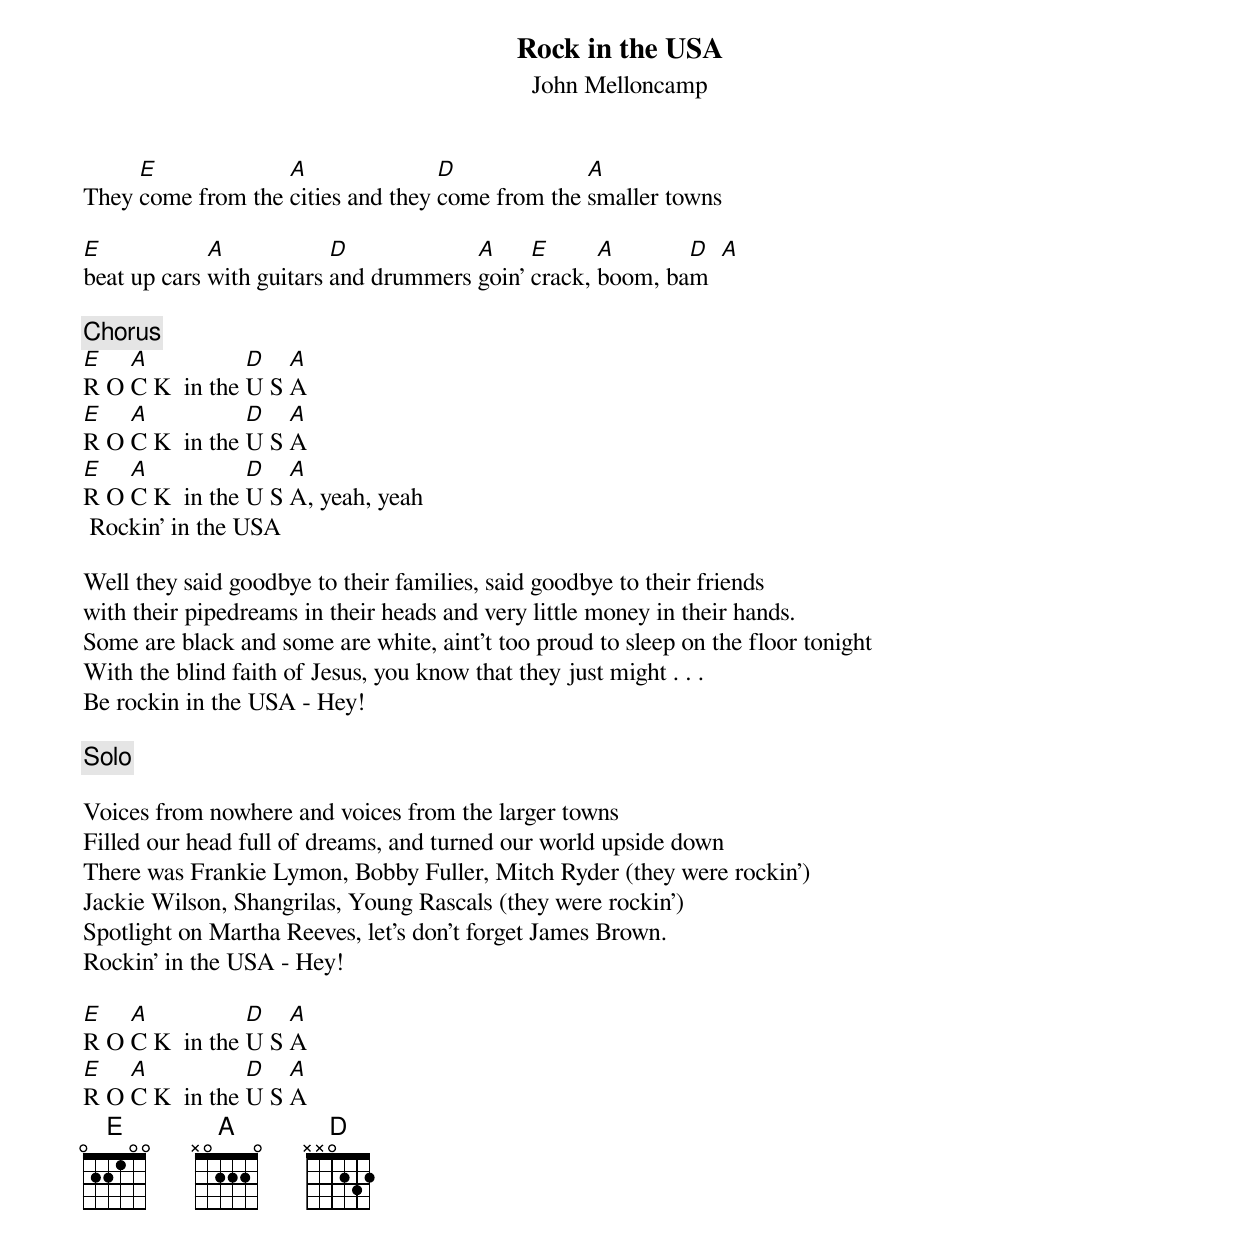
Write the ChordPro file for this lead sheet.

{title:Rock in the USA}
{subtitle:John Melloncamp}
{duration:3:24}
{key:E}
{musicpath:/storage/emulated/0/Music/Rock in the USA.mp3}

They [E]come from the [A]cities and they [D]come from the [A]smaller towns

[E]beat up cars [A]with guitars [D]and drummers [A]goin' [E]crack, [A]boom, ba[D]m  [A]

{c:Chorus}
[E]R O [A]C K  in the [D]U S [A]A
[E]R O [A]C K  in the [D]U S [A]A
[E]R O [A]C K  in the [D]U S [A]A, yeah, yeah
 Rockin' in the USA

Well they said goodbye to their families, said goodbye to their friends
with their pipedreams in their heads and very little money in their hands.
Some are black and some are white, aint't too proud to sleep on the floor tonight
With the blind faith of Jesus, you know that they just might . . .
Be rockin in the USA - Hey!

{c:Solo}

Voices from nowhere and voices from the larger towns
Filled our head full of dreams, and turned our world upside down
There was Frankie Lymon, Bobby Fuller, Mitch Ryder (they were rockin')
Jackie Wilson, Shangrilas, Young Rascals (they were rockin')
Spotlight on Martha Reeves, let's don't forget James Brown.
Rockin' in the USA - Hey!

[E]R O [A]C K  in the [D]U S [A]A
[E]R O [A]C K  in the [D]U S [A]A
